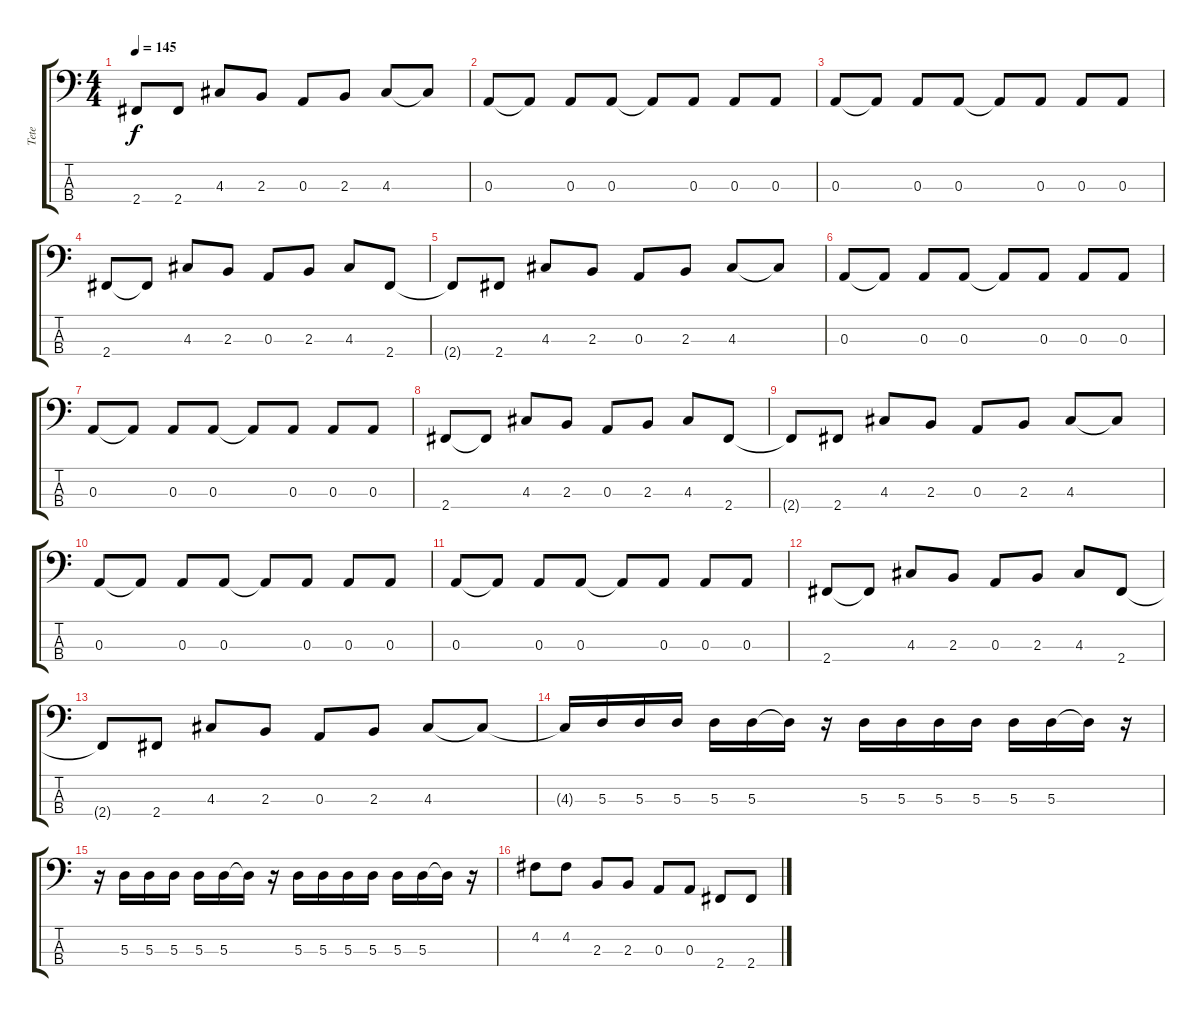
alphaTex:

\track ("Tete" "Tete") {instrument electricbassfinger}
\staff {score tabs}
\tuning (G2 D2 A1 E1) {hide}
\ts (4 4)
\tempo 145
\clef f4
\ks c
2.4{t}.8{dy f} 2.4.8 4.3.8 2.3.8 0.3.8 2.3.8 4.3.8 4.3{t}.8 |
0.3.8 0.3{t}.8 0.3.8 0.3.8 0.3{t}.8 0.3.8 0.3.8 0.3.8 |
0.3.8 0.3{t}.8 0.3.8 0.3.8 0.3{t}.8 0.3.8 0.3.8 0.3.8 |
2.4.8 2.4{t}.8 4.3.8 2.3.8 0.3.8 2.3.8 4.3.8 2.4.8 |
2.4{t}.8 2.4.8 4.3.8 2.3.8 0.3.8 2.3.8 4.3.8 4.3{t}.8 |
0.3.8 0.3{t}.8 0.3.8 0.3.8 0.3{t}.8 0.3.8 0.3.8 0.3.8 |
0.3.8 0.3{t}.8 0.3.8 0.3.8 0.3{t}.8 0.3.8 0.3.8 0.3.8 |
2.4.8 2.4{t}.8 4.3.8 2.3.8 0.3.8 2.3.8 4.3.8 2.4.8 |
2.4{t}.8 2.4.8 4.3.8 2.3.8 0.3.8 2.3.8 4.3.8 4.3{t}.8 |
0.3.8 0.3{t}.8 0.3.8 0.3.8 0.3{t}.8 0.3.8 0.3.8 0.3.8 |
0.3.8 0.3{t}.8 0.3.8 0.3.8 0.3{t}.8 0.3.8 0.3.8 0.3.8 |
2.4.8 2.4{t}.8 4.3.8 2.3.8 0.3.8 2.3.8 4.3.8 2.4.8 |
2.4{t}.8 2.4.8 4.3.8 2.3.8 0.3.8 2.3.8 4.3.8 4.3{t}.8 |
4.3{t}.16 5.3.16 5.3.16 5.3.16 5.3.16 5.3.16 5.3{t}.16 r.16 5.3.16 5.3.16 5.3.16 5.3.16 5.3.16 5.3.16 5.3{t}.16 r.16 |
r.16 5.3.16 5.3.16 5.3.16 5.3.16 5.3.16 5.3{t}.16 r.16 5.3.16 5.3.16 5.3.16 5.3.16 5.3.16 5.3.16 5.3{t}.16 r.16 |
4.2.8 4.2.8 2.3.8 2.3.8 0.3.8 0.3.8 2.4.8 2.4.8
